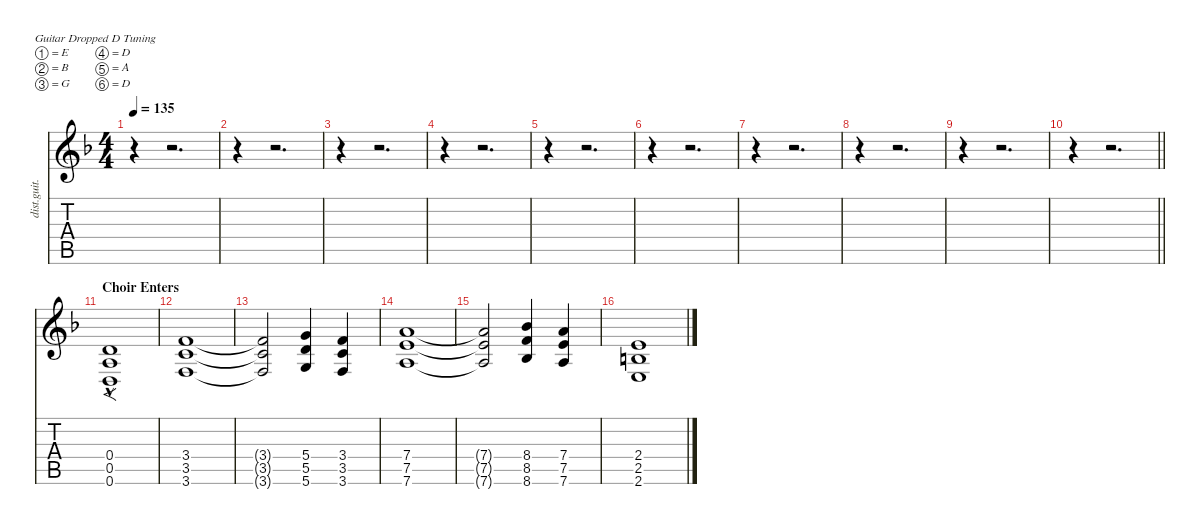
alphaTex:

\defaultSystemsLayout 4
\hideDynamics
\bracketExtendMode nobrackets
\otherSystemsTrackNameOrientation horizontal
\track ("2nd Rhythm " "dist.guit.") {instrument distortionguitar}
\staff {score tabs}
\tuning (E4 B3 G3 D3 A2 D2)
\ts (4 4)
\tempo 135
\clef g2
\ks dminor
r.4{dy f} r.2{d} |
r.4 r.2{d} |
r.4 r.2{d} |
r.4 r.2{d} |
r.4 r.2{d} |
r.4 r.2{d} |
r.4 r.2{d} |
r.4 r.2{d} |
r.4 r.2{d} |
\barLineRight lightlight
r.4 r.2{d} |
\section ("" "Choir Enters")
(0.4{acc forcenatural} 0.5{hac acc forcenatural} 0.6{acc forcenatural}).1{f} |
(3.4{acc forcenatural} 3.5{acc forcenatural} 3.6{acc forcenatural}).1 |
(3.4{t acc forcenatural} 3.5{t acc forcenatural} 3.6{t acc forcenatural}).2 (5.4{acc forcenatural} 5.5{acc forcenatural} 5.6{acc forcenatural}).4 (3.4{acc forcenatural} 3.5{acc forcenatural} 3.6{acc forcenatural}).4 |
(7.4{acc forcenatural} 7.5{acc forcenatural} 7.6{acc forcenatural}).1 |
(7.4{t acc forcenatural} 7.5{t acc forcenatural} 7.6{t acc forcenatural}).2 (8.4{acc b} 8.5{acc forcenatural} 8.6{acc b}).4 (7.4{acc forcenatural} 7.5{acc forcenatural} 7.6{acc forcenatural}).4 |
(2.4{acc forcenatural} 2.5{acc forcenatural} 2.6{acc forcenatural}).1
